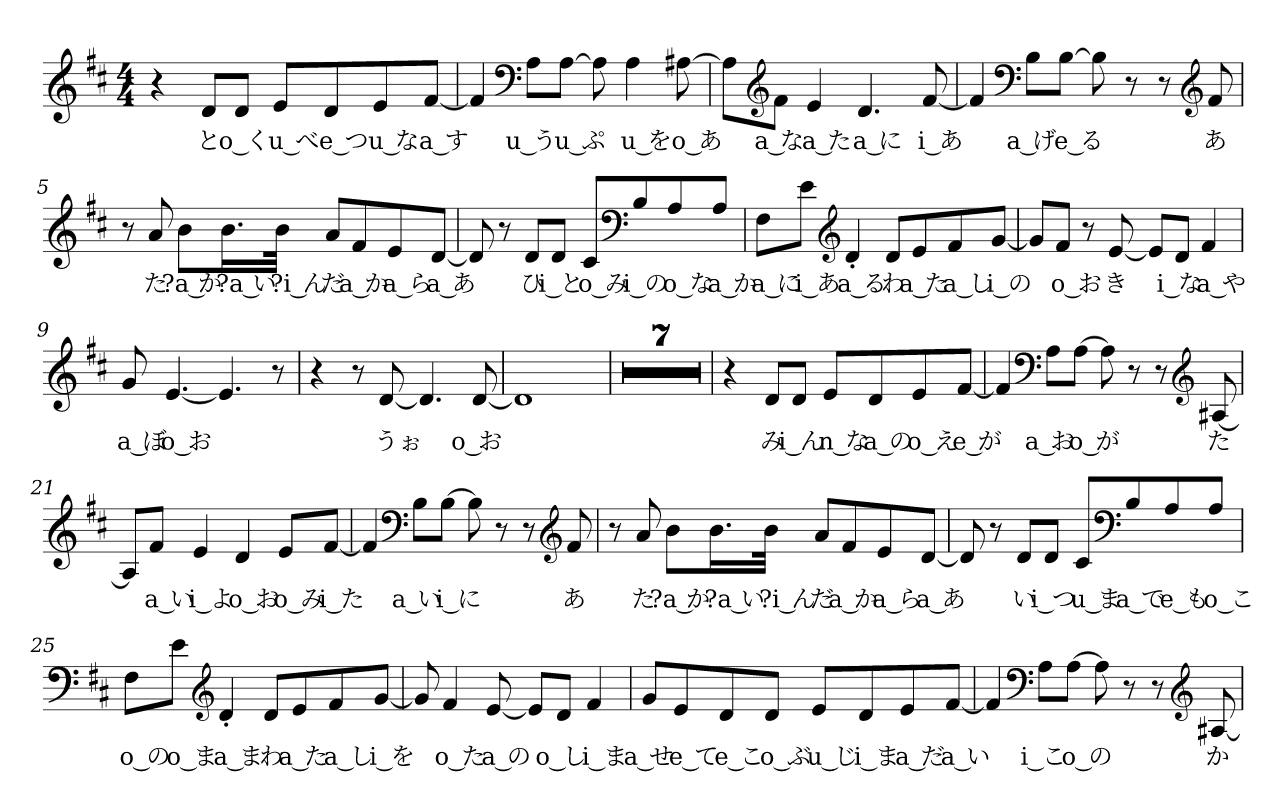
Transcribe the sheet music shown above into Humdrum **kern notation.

**kern	**text
*part1	*part1
*staff1	*staff1
*clefG2	*
*k[f#c#]	*
*M4/4	*
*MM170	*
=1	=1
4r	.
8dL	- と
8dJ	o く
8eL	u べ
8d	e つ
8e	u な
[8f#J	a す
=2	=2
4f#]	.
*clefF4	*
8AL	u う
[8AJ	u ぷ
8A]	.
4A	u を
[8A#X	o あ
=3	=3
8A#L]	.
*clefG2	*
8f#J	a な
4e	a た
4.d	a に
[8f#	i あ
=4	=4
4f#]	.
*clefF4	*
8BL	a げ
[8BJ	e る
8B]	.
8r	.
8r	.
*clefG2	*
8f#	- あ
=5	=5
8r	.
8a	- た
8bL	?a か
16.bL	?a い
32bJJk	?i ん
8aL	- だ
8f#	a か
8e	a ら
[8dJ	a あ
=6	=6
8d]	.
8r	.
8dL	- ひ
8dJ	i と
8c#L	o み
*clefF4	*
8B	i の
8A	o な
8AJ	a か
=7	=7
8F#L	a に
8eJ	i あ
*clefG2	*
4d'	a る
8dL	- わ
8e	a た
8f#	a し
[8gJ	i の
=8	=8
8gL]	.
8f#J	o お
8r	.
[8e	- き
8eL]	.
8dJ	i な
4f#	a や
=9	=9
8g	a ぼ
[4.e	o お
4.e]	.
8r	.
=10	=10
4r	.
8r	.
[8d	- うぉ
4.d]	.
[8d	o お
=11	=11
1d]	.
=12	=12
1r	.
=13	=13
1r	.
=14	=14
1r	.
=15	=15
1r	.
=16	=16
1r	.
=17	=17
1r	.
=18	=18
1r	.
=19	=19
4r	.
8dL	- み
8dJ	i ん
8eL	n な
8d	a の
8e	o え
[8f#J	e が
=20	=20
4f#]	.
*clefF4	*
8AL	a お
[8AJ	o が
8A]	.
8r	.
8r	.
*clefG2	*
[8A#X	- た
=21	=21
8A#L]	.
8f#J	a い
4e	i よ
4d	o お
8eL	o み
[8f#J	i た
=22	=22
4f#]	.
*clefF4	*
8BL	a い
[8BJ	i に
8B]	.
8r	.
8r	.
*clefG2	*
8f#	- あ
=23	=23
8r	.
8a	- た
8bL	?a か
16.bL	?a い
32bJJk	?i ん
8aL	- だ
8f#	a か
8e	a ら
[8dJ	a あ
=24	=24
8d]	.
8r	.
8dL	- い
8dJ	i つ
8c#L	u ま
*clefF4	*
8B	a で
8A	e も
8AJ	o こ
=25	=25
8F#L	o の
8eJ	o ま
*clefG2	*
4d'	a ま
8dL	- わ
8e	a た
8f#	a し
[8gJ	i を
=26	=26
8g]	.
4f#	o た
[8e	a の
8eL]	.
8dJ	o し
4f#	i ま
=27	=27
8gL	a せ
8e	e て
8d	e こ
8dJ	o ぶ
8eL	u じ
8d	i ま
8e	a だ
[8f#J	a い
=28	=28
4f#]	.
*clefF4	*
8AL	i こ
[8AJ	o の
8A]	.
8r	.
8r	.
*clefG2	*
[8A#X	- か
=	=
*-	*-
